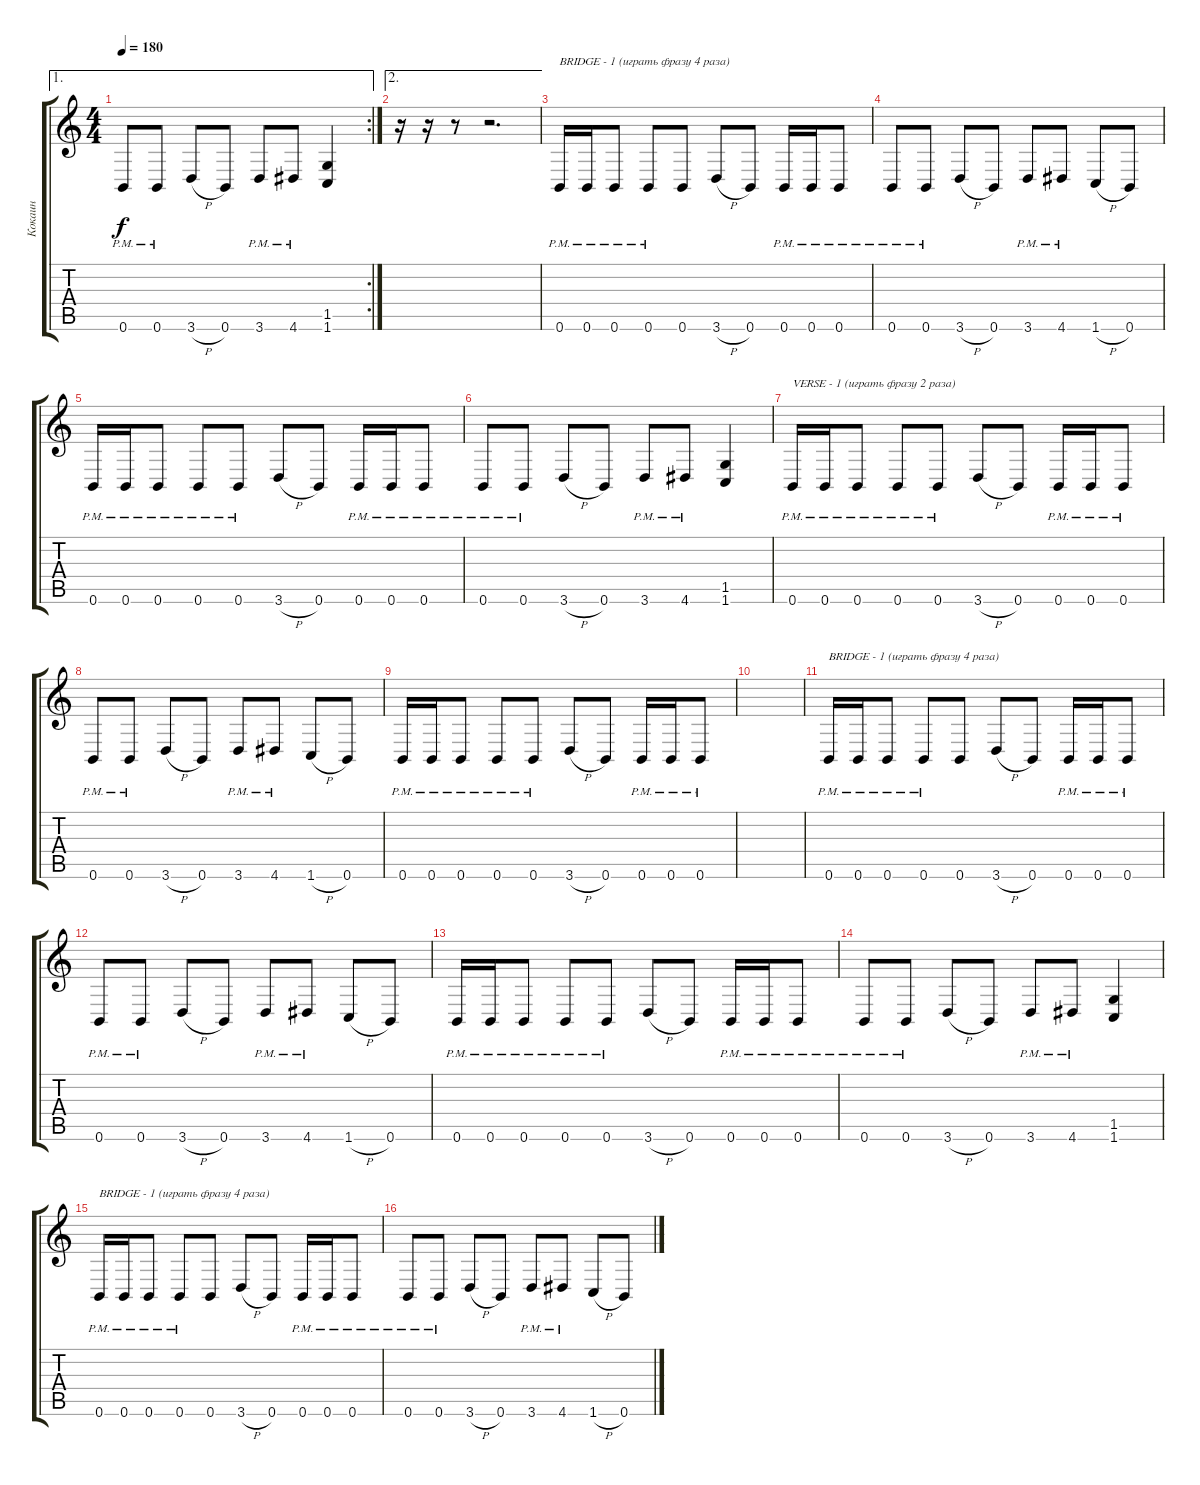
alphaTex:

\track ("Кокаин" "Кокаин") {instrument overdrivenguitar}
\staff {score tabs}
\tuning (Db4 Ab3 E3 B2 Gb2 B1) {hide}
\ae 1
\rc 2
\ts (4 4)
\tempo 180
\clef g2
\ks c
0.6{pm}.8{dy f} 0.6{pm}.8 3.6{h}.8 0.6.8 3.6{pm}.8 4.6{pm}.8 (1.5 1.6).4 |
\ae 2
r.16 r.16 r.8 r.2{d} |
0.6{pm}.16{txt "BRIDGE - 1 (играть фразу 4 раза)"} 0.6{pm}.16 0.6{pm}.8 0.6{pm}.8 0.6.8 3.6{h}.8 0.6.8 0.6{pm}.16 0.6{pm}.16 0.6{pm}.8 |
0.6{pm}.8 0.6{pm}.8 3.6{h}.8 0.6.8 3.6{pm}.8 4.6{pm}.8 1.6{h}.8 0.6.8 |
0.6{pm}.16 0.6{pm}.16 0.6{pm}.8 0.6{pm}.8 0.6{pm}.8 3.6{h}.8 0.6.8 0.6{pm}.16 0.6{pm}.16 0.6{pm}.8 |
0.6{pm}.8 0.6{pm}.8 3.6{h}.8 0.6.8 3.6{pm}.8 4.6{pm}.8 (1.5 1.6).4 |
0.6{pm}.16{txt "VERSE - 1 (играть фразу 2 раза)"} 0.6{pm}.16 0.6{pm}.8 0.6{pm}.8 0.6{pm}.8 3.6{h}.8 0.6.8 0.6{pm}.16 0.6{pm}.16 0.6{pm}.8 |
0.6{pm}.8 0.6{pm}.8 3.6{h}.8 0.6.8 3.6{pm}.8 4.6{pm}.8 1.6{h}.8 0.6.8 |
0.6{pm}.16 0.6{pm}.16 0.6{pm}.8 0.6{pm}.8 0.6{pm}.8 3.6{h}.8 0.6.8 0.6{pm}.16 0.6{pm}.16 0.6{pm}.8 |
|
0.6{pm}.16{txt "BRIDGE - 1 (играть фразу 4 раза)"} 0.6{pm}.16 0.6{pm}.8 0.6{pm}.8 0.6.8 3.6{h}.8 0.6.8 0.6{pm}.16 0.6{pm}.16 0.6{pm}.8 |
0.6{pm}.8 0.6{pm}.8 3.6{h}.8 0.6.8 3.6{pm}.8 4.6{pm}.8 1.6{h}.8 0.6.8 |
0.6{pm}.16 0.6{pm}.16 0.6{pm}.8 0.6{pm}.8 0.6{pm}.8 3.6{h}.8 0.6.8 0.6{pm}.16 0.6{pm}.16 0.6{pm}.8 |
0.6{pm}.8 0.6{pm}.8 3.6{h}.8 0.6.8 3.6{pm}.8 4.6{pm}.8 (1.5 1.6).4 |
0.6{pm}.16{txt "BRIDGE - 1 (играть фразу 4 раза)"} 0.6{pm}.16 0.6{pm}.8 0.6{pm}.8 0.6.8 3.6{h}.8 0.6.8 0.6{pm}.16 0.6{pm}.16 0.6{pm}.8 |
0.6{pm}.8 0.6{pm}.8 3.6{h}.8 0.6.8 3.6{pm}.8 4.6{pm}.8 1.6{h}.8 0.6.8
